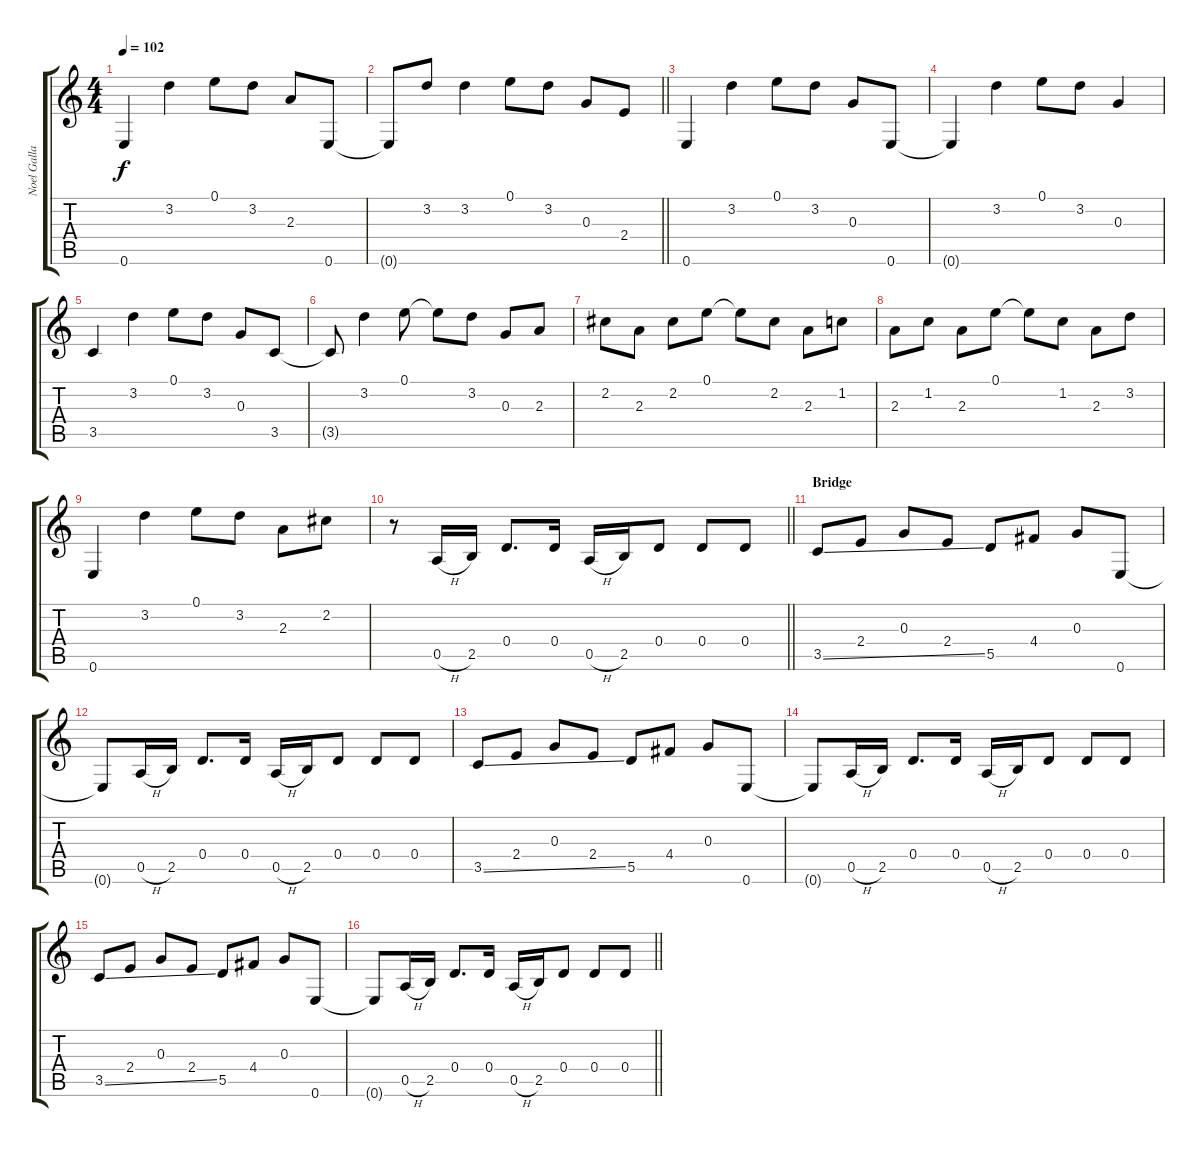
\track ("Noel Gallagher" "Noel Galla") {instrument distortionguitar}
\staff {score tabs}
\tuning (E4 B3 G3 D3 A2 E2) {hide}
\ts (4 4)
\tempo 102
\clef g2
\ks c
0.6.4{dy f} 3.2.4 0.1.8 3.2.8 2.3.8 0.6.8 |
\barLineRight lightlight
0.6{t}.8 3.2.8 3.2.4 0.1.8 3.2.8 0.3.8 2.4.8 |
0.6.4 3.2.4 0.1.8 3.2.8 0.3.8 0.6.8 |
0.6{t}.4 3.2.4 0.1.8 3.2.8 0.3.4 |
3.5.4 3.2.4 0.1.8 3.2.8 0.3.8 3.5.8 |
3.5{t}.8 3.2.4 0.1.8 0.1{t}.8 3.2.8 0.3.8 2.3.8 |
2.2.8 2.3.8 2.2.8 0.1.8 0.1{t}.8 2.2.8 2.3.8 1.2.8 |
2.3.8 1.2.8 2.3.8 0.1.8 0.1{t}.8 1.2.8 2.3.8 3.2.8 |
0.6.4 3.2.4 0.1.8 3.2.8 2.3.8 2.2.8 |
\barLineRight lightlight
r.8{volume 16 instrument distortionguitar} 0.5{h}.16 2.5.16 0.4.8{d} 0.4.16 0.5{h}.16 2.5.16 0.4.8 0.4.8 0.4.8 |
\section ("" "Bridge")
3.5{ss}.8 2.4.8 0.3.8 2.4.8 5.5.8 4.4.8 0.3.8 0.6.8 |
0.6{t}.8 0.5{h}.16 2.5.16 0.4.8{d} 0.4.16 0.5{h}.16 2.5.16 0.4.8 0.4.8 0.4.8 |
3.5{ss}.8 2.4.8 0.3.8 2.4.8 5.5.8 4.4.8 0.3.8 0.6.8 |
0.6{t}.8 0.5{h}.16 2.5.16 0.4.8{d} 0.4.16 0.5{h}.16 2.5.16 0.4.8 0.4.8 0.4.8 |
3.5{ss}.8 2.4.8 0.3.8 2.4.8 5.5.8 4.4.8 0.3.8 0.6.8 |
\barLineRight lightlight
0.6{t}.8 0.5{h}.16 2.5.16 0.4.8{d} 0.4.16 0.5{h}.16 2.5.16 0.4.8 0.4.8 0.4.8
